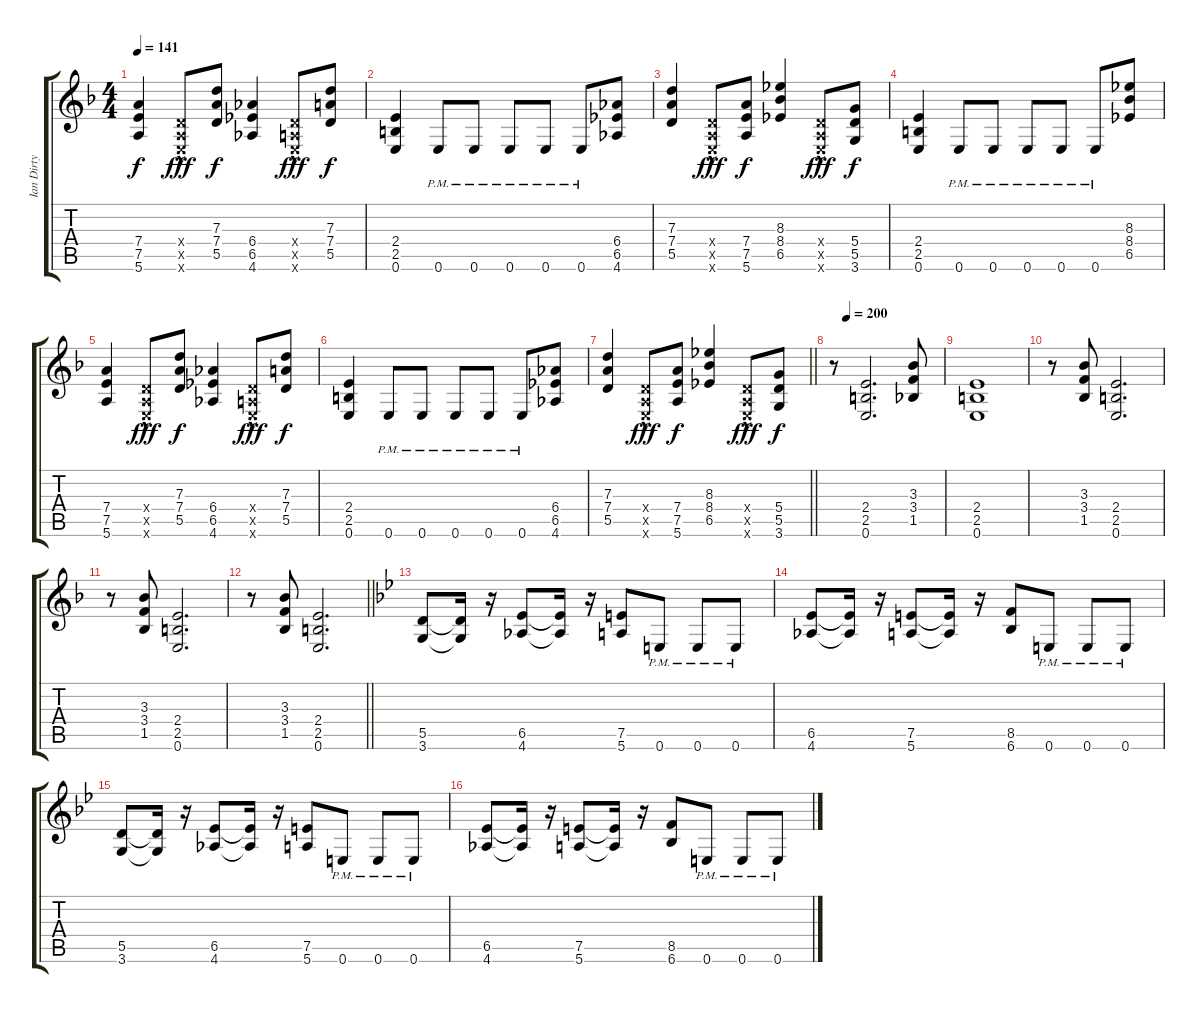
\track ("Ian Dirty" "Ian Dirty") {instrument distortionguitar}
\staff {score tabs}
\tuning (E4 B3 G3 D3 A2 E2) {hide}
\ts (4 4)
\tempo 141
\clef g2
\ks f
(7.4 7.5 5.6).4{dy f} (0.4{hac x} 0.5{hac x} 0.6{hac x}).8{dy fff} (7.3 7.4 5.5).8{dy f} (6.4 6.5 4.6).4 (0.4{hac x} 0.5{hac x} 0.6{hac x}).8{dy fff} (7.3 7.4 5.5).8{dy f} |
(2.4 2.5 0.6).4 0.6{pm}.8 0.6{pm}.8 0.6{pm}.8 0.6{pm}.8 0.6{pm}.8 (6.4 6.5 4.6).8 |
(7.3 7.4 5.5).4 (0.4{hac x} 0.5{hac x} 0.6{hac x}).8{dy fff} (7.4 7.5 5.6).8{dy f} (8.3 8.4 6.5).4 (0.4{hac x} 0.5{hac x} 0.6{hac x}).8{dy fff} (5.4 5.5 3.6).8{dy f} |
(2.4 2.5 0.6).4 0.6{pm}.8 0.6{pm}.8 0.6{pm}.8 0.6{pm}.8 0.6{pm}.8 (8.3 8.4 6.5).8 |
(7.4 7.5 5.6).4 (0.4{hac x} 0.5{hac x} 0.6{hac x}).8{dy fff} (7.3 7.4 5.5).8{dy f} (6.4 6.5 4.6).4 (0.4{hac x} 0.5{hac x} 0.6{hac x}).8{dy fff} (7.3 7.4 5.5).8{dy f} |
(2.4 2.5 0.6).4 0.6{pm}.8 0.6{pm}.8 0.6{pm}.8 0.6{pm}.8 0.6{pm}.8 (6.4 6.5 4.6).8 |
\barLineRight lightlight
(7.3 7.4 5.5).4 (0.4{hac x} 0.5{hac x} 0.6{hac x}).8{dy fff} (7.4 7.5 5.6).8{dy f} (8.3 8.4 6.5).4 (0.4{hac x} 0.5{hac x} 0.6{hac x}).8{dy fff} (5.4 5.5 3.6).8{dy f} |
\tempo (200 0.125)
r.8 (2.4 2.5 0.6).2{d} (3.3 3.4 1.5).8 |
(2.4 2.5 0.6).1 |
r.8 (3.3 3.4 1.5).8 (2.4 2.5 0.6).2{d} |
r.8 (3.3 3.4 1.5).8 (2.4 2.5 0.6).2{d} |
\barLineRight lightlight
r.8 (3.3 3.4 1.5).8 (2.4 2.5 0.6).2{d} |
\ks bb
(5.5 3.6).8 (5.5{t} 3.6{t}).16 r.16 (6.5 4.6).8 (6.5{t} 4.6{t}).16 r.16 (7.5 5.6).8 0.6{pm}.8 0.6{pm}.8 0.6{pm}.8 |
(6.5 4.6).8 (6.5{t} 4.6{t}).16 r.16 (7.5 5.6).8 (7.5{t} 5.6{t}).16 r.16 (8.5 6.6).8 0.6{pm}.8 0.6{pm}.8 0.6{pm}.8 |
(5.5 3.6).8 (5.5{t} 3.6{t}).16 r.16 (6.5 4.6).8 (6.5{t} 4.6{t}).16 r.16 (7.5 5.6).8 0.6{pm}.8 0.6{pm}.8 0.6{pm}.8 |
(6.5 4.6).8 (6.5{t} 4.6{t}).16 r.16 (7.5 5.6).8 (7.5{t} 5.6{t}).16 r.16 (8.5 6.6).8 0.6{pm}.8 0.6{pm}.8 0.6{pm}.8
